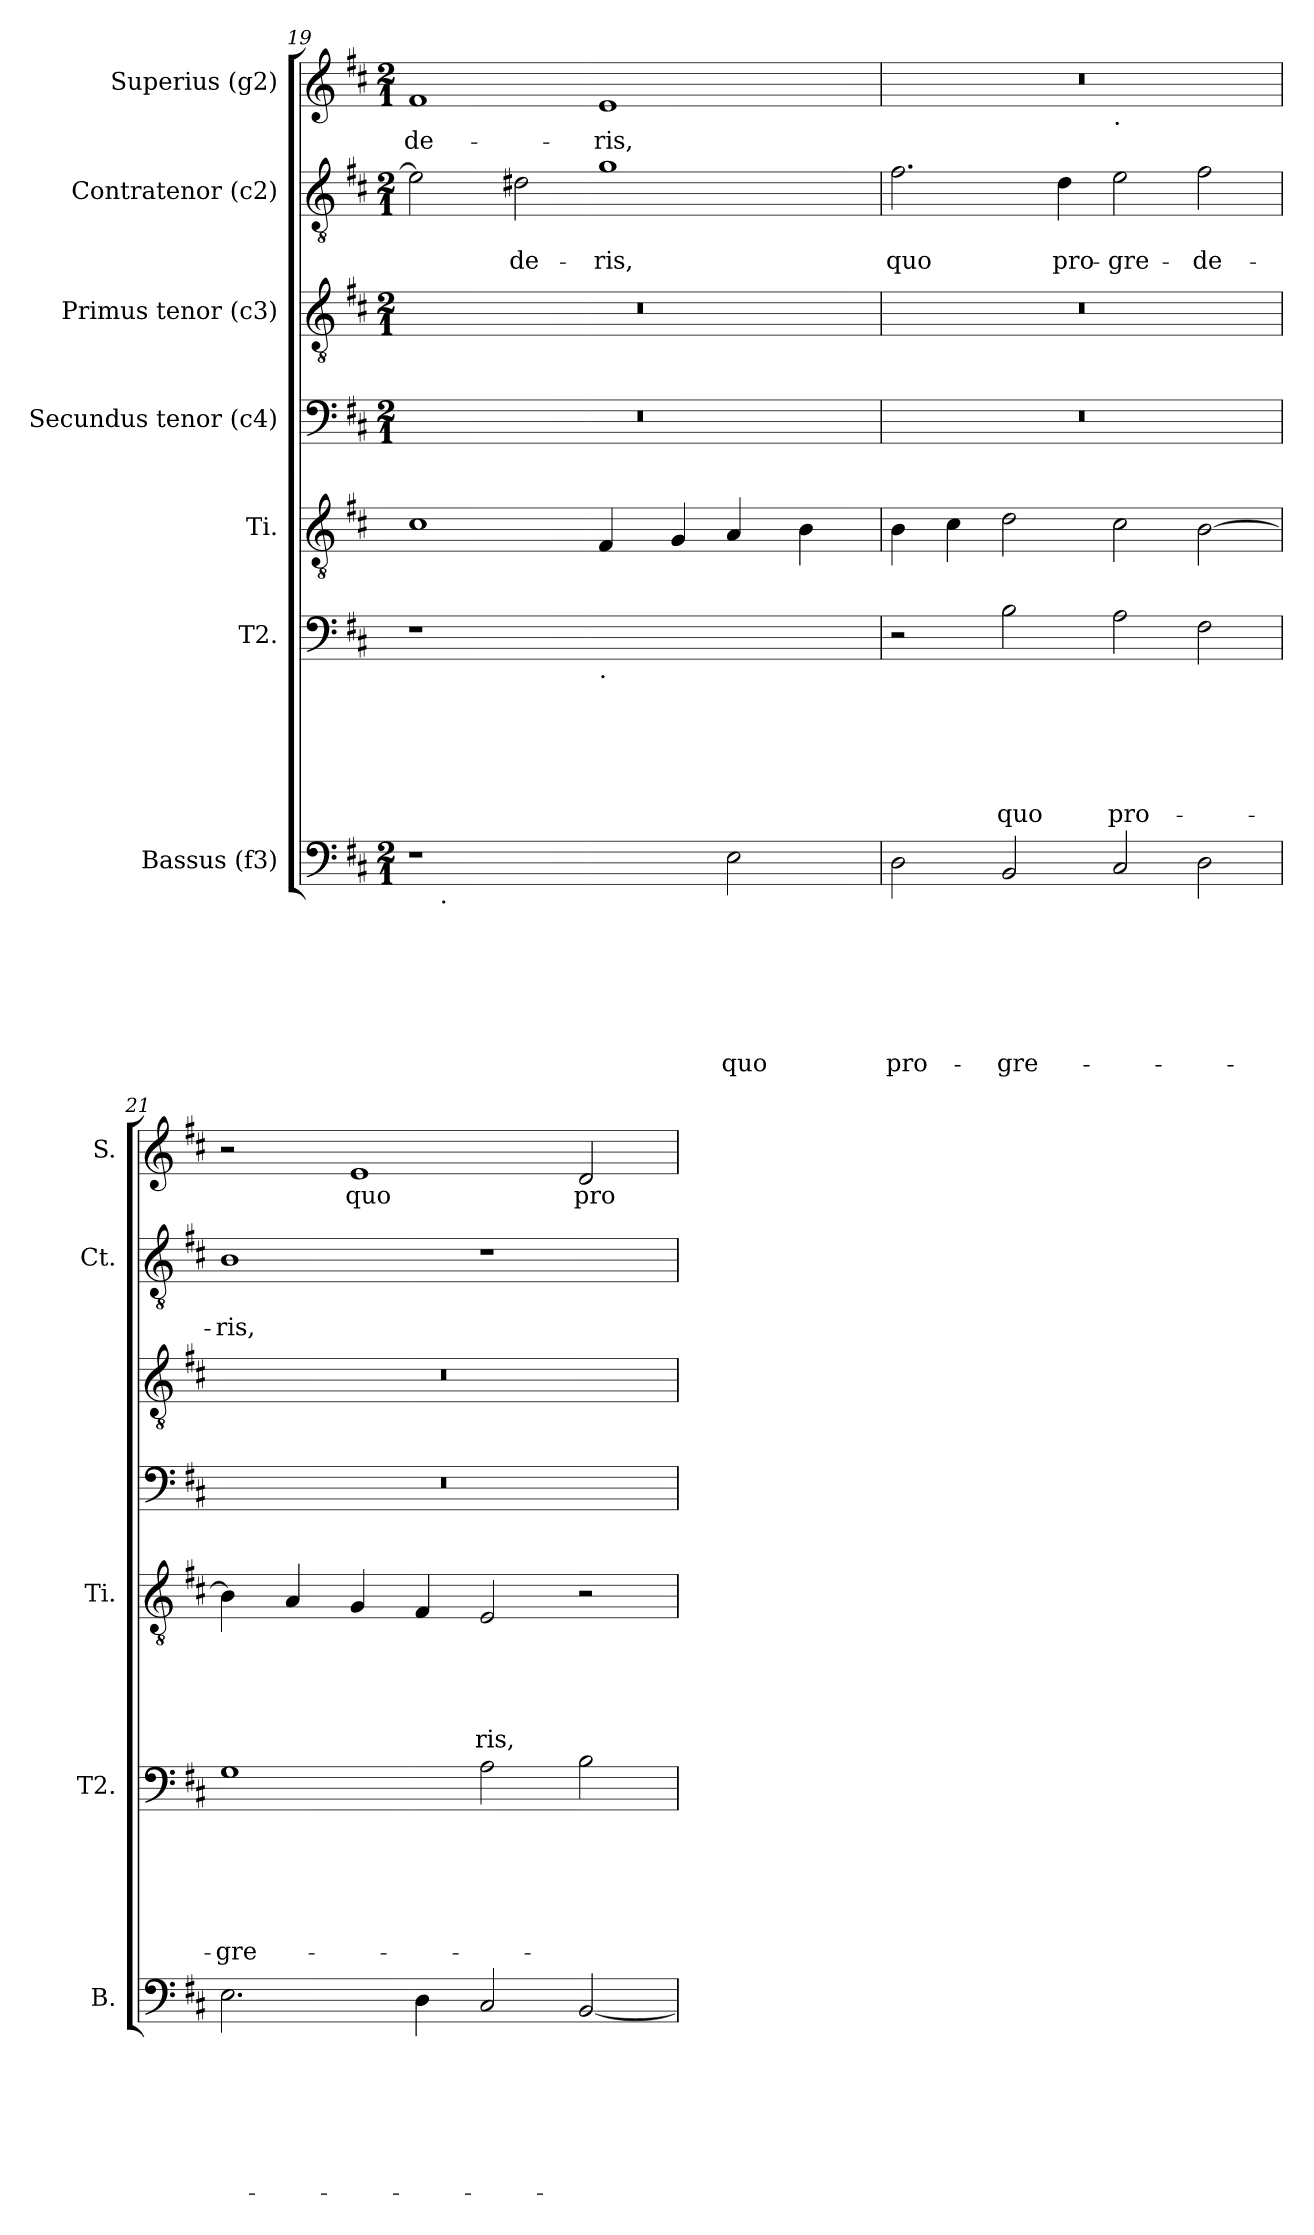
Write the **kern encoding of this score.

**kern	**text	**text	**text	**text	**text	**text	**text	**kern	**text	**text	**text	**text	**text	**text	**kern	**text	**text	**text	**text	**text	**kern	**kern	**kern	**text	**text	**kern	**text
*part7	*part7	*part7	*part7	*part7	*part7	*part7	*part7	*part6	*part6	*part6	*part6	*part6	*part6	*part6	*part5	*part5	*part5	*part5	*part5	*part5	*part4	*part3	*part2	*part2	*part2	*part1	*part1
*staff7	*staff7	*staff7	*staff7	*staff7	*staff7	*staff7	*staff7	*staff6	*staff6	*staff6	*staff6	*staff6	*staff6	*staff6	*staff5	*staff5	*staff5	*staff5	*staff5	*staff5	*staff4	*staff3	*staff2	*staff2	*staff2	*staff1	*staff1
*I"Bassus (f3)	*	*	*	*	*	*	*	*I"T2.	*	*	*	*	*	*	*I"Ti.	*	*	*	*	*	*I"Secundus tenor (c4)	*I"Primus tenor (c3)	*I"Contratenor (c2)	*	*	*I"Superius (g2)	*
*I'B.	*	*	*	*	*	*	*	*I'T2.	*	*	*	*	*	*	*I'Ti.	*	*	*	*	*	*	*	*I'Ct.	*	*	*I'S.	*
*clefF4	*	*	*	*	*	*	*	*clefF4	*	*	*	*	*	*	*clefGv2	*	*	*	*	*	*clefF4	*clefGv2	*clefGv2	*	*	*clefG2	*
*k[f#c#]	*	*	*	*	*	*	*	*k[f#c#]	*	*	*	*	*	*	*k[f#c#]	*	*	*	*	*	*k[f#c#]	*k[f#c#]	*k[f#c#]	*	*	*k[f#c#]	*
*D:	*	*	*	*	*	*	*	*D:	*	*	*	*	*	*	*D:	*	*	*	*	*	*D:	*D:	*D:	*	*	*D:	*
*M2/1	*	*	*	*	*	*	*	*	*	*	*	*	*	*	*	*	*	*	*	*	*M2/1	*M2/1	*M2/1	*	*	*M2/1	*
=19	=19	=19	=19	=19	=19	=19	=19	=19	=19	=19	=19	=19	=19	=19	=19	=19	=19	=19	=19	=19	=19	=19	=19	=19	=19	=19	=19
!	!	!	!	!	!	!	!	!	!	!	!	!	!	!	!	!	!	!	!	!	!	!	!	!	!	!	!LO:LY:b
*^	*	*	*	*	*	*	*	*	*	*	*	*	*	*	*	*	*	*	*	*	*	*	*	*	*	*	*
1r	16.ryy	.	.	.	.	.	.	.	1r	.	.	.	.	.	.	1c#	.	.	.	.	.	0r	0r	2e\]	.	.	1f#	-de-
!	!LO:TX:b:t=.	!	!	!	!	!	!	!	!	!	!	!	!	!	!	!	!	!	!	!	!	!	!	!	!	!	!	!
.	1ryy	.	.	.	.	.	.	.	.	.	.	.	.	.	.	.	.	.	.	.	.	.	.	.	.	.	.	.
!	!	!	!	!	!	!	!	!	!	!	!	!	!	!	!	!	!	!	!	!	!	!	!	!	!	!LO:LY:b	!	!
.	.	.	.	.	.	.	.	.	.	.	.	.	.	.	.	.	.	.	.	.	.	.	.	2d#\	.	-de-	.	.
!	!	!	!	!	!	!	!	!	!LO:TX:b:t=.	!	!	!	!	!	!	!	!	!	!	!	!	!	!	!	!	!	!	!
!	!	!	!	!	!	!	!	!	!	!	!	!	!	!	!	!	!	!	!	!	!	!	!	!	!	!LO:LY:b	!	!LO:LY:b
2ryy	.	.	.	.	.	.	.	.	1ryy	.	.	.	.	.	.	4F#/	.	.	.	.	.	.	.	1g	.	-ris,	1e	-ris,
.	2ryy	.	.	.	.	.	.	.	.	.	.	.	.	.	.	.	.	.	.	.	.	.	.	.	.	.	.	.
.	.	.	.	.	.	.	.	.	.	.	.	.	.	.	.	4G/	.	.	.	.	.	.	.	.	.	.	.	.
!	!	!	!	!	!	!	!	!LO:LY:b	!	!	!	!	!	!	!	!	!	!	!	!	!	!	!	!	!	!	!	!
2E\	.	.	.	.	.	.	.	quo	.	.	.	.	.	.	.	4A/	.	.	.	.	.	.	.	.	.	.	.	.
.	4ryy	.	.	.	.	.	.	.	.	.	.	.	.	.	.	.	.	.	.	.	.	.	.	.	.	.	.	.
.	.	.	.	.	.	.	.	.	.	.	.	.	.	.	.	4B\	.	.	.	.	.	.	.	.	.	.	.	.
.	8ryy	.	.	.	.	.	.	.	.	.	.	.	.	.	.	.	.	.	.	.	.	.	.	.	.	.	.	.
.	32ryy	.	.	.	.	.	.	.	.	.	.	.	.	.	.	.	.	.	.	.	.	.	.	.	.	.	.	.
!!LO:PB:g=z
=20	=20	=20	=20	=20	=20	=20	=20	=20	=20	=20	=20	=20	=20	=20	=20	=20	=20	=20	=20	=20	=20	=20	=20	=20	=20	=20	=20	=20
!	!	!	!	!	!	!	!	!LO:LY:b	!	!	!	!	!	!	!	!	!	!	!	!	!	!	!	!	!	!LO:LY:b	!	!
*v	*v	*	*	*	*	*	*	*	*	*	*	*	*	*	*	*	*	*	*	*	*	*	*	*	*	*	*^	*
2D\	.	.	.	.	.	.	pro-	2r	.	.	.	.	.	.	4B\	.	.	.	.	.	0r	0r	2.f#\	.	quo	0r	1ryy	.
.	.	.	.	.	.	.	.	.	.	.	.	.	.	.	4c#\	.	.	.	.	.	.	.	.	.	.	.	.	.
!	!	!	!	!	!	!	!LO:LY:b	!	!	!	!	!	!	!LO:LY:b	!	!	!	!	!	!	!	!	!	!	!	!	!	!
2BB/	.	.	.	.	.	.	-gre-	2B\	.	.	.	.	.	quo	2d\	.	.	.	.	.	.	.	.	.	.	.	.	.
!	!	!	!	!	!	!	!	!	!	!	!	!	!	!	!	!	!	!	!	!	!	!	!	!	!LO:LY:b	!	!	!
.	.	.	.	.	.	.	.	.	.	.	.	.	.	.	.	.	.	.	.	.	.	.	4d\	.	pro-	.	.	.
!	!	!	!	!	!	!	!	!	!	!	!	!	!	!	!	!	!	!	!	!	!	!	!	!	!	!	!LO:TX:b:t=.	!
!	!	!	!	!	!	!	!	!	!	!	!	!	!	!LO:LY:b	!	!	!	!	!	!	!	!	!	!	!LO:LY:b:rj	!	!	!
2C#/	.	.	.	.	.	.	.	2A\	.	.	.	.	.	pro-	2c#\	.	.	.	.	.	.	.	2e\	.	-gre-	.	1ryy	.
!	!	!	!	!	!	!	!	!	!	!	!	!	!	!	!	!	!	!	!	!	!	!	!	!	!LO:LY:b	!	!	!
2D\	.	.	.	.	.	.	.	2F#\	.	.	.	.	.	.	[>2B\	.	.	.	.	.	.	.	2f#\	.	-de-	.	.	.
=21	=21	=21	=21	=21	=21	=21	=21	=21	=21	=21	=21	=21	=21	=21	=21	=21	=21	=21	=21	=21	=21	=21	=21	=21	=21	=21	=21	=21
!	!	!	!	!	!	!	!	!	!	!	!	!	!	!LO:LY:b	!	!	!	!	!	!	!	!	!	!	!LO:LY:b	!	!	!
*	*	*	*	*	*	*	*	*	*	*	*	*	*	*	*	*	*	*	*	*	*	*	*	*	*	*v	*v	*
2.E\	.	.	.	.	.	.	.	1G	.	.	.	.	.	-gre-	4B\]	.	.	.	.	.	0r	0r	1B	.	-ris,	2r	.
.	.	.	.	.	.	.	.	.	.	.	.	.	.	.	4A/	.	.	.	.	.	.	.	.	.	.	.	.
!	!	!	!	!	!	!	!	!	!	!	!	!	!	!	!	!	!	!	!	!	!	!	!	!	!	!	!LO:LY:b
.	.	.	.	.	.	.	.	.	.	.	.	.	.	.	4G/	.	.	.	.	.	.	.	.	.	.	1e	quo
4D\	.	.	.	.	.	.	.	.	.	.	.	.	.	.	4F#/	.	.	.	.	.	.	.	.	.	.	.	.
!	!	!	!	!	!	!	!	!	!	!	!	!	!	!	!	!	!	!	!	!LO:LY:b	!	!	!	!	!	!	!
2C#/	.	.	.	.	.	.	.	2A\	.	.	.	.	.	.	2E/	.	.	.	.	-ris,	.	.	1r	.	.	.	.
!	!	!	!	!	!	!	!	!	!	!	!	!	!	!	!	!	!	!	!	!	!	!	!	!	!	!	!LO:LY:b
[<2BB/	.	.	.	.	.	.	.	2B\	.	.	.	.	.	.	2r	.	.	.	.	.	.	.	.	.	.	2d/	pro-
=	=	=	=	=	=	=	=	=	=	=	=	=	=	=	=	=	=	=	=	=	=	=	=	=	=	=	=
*-	*-	*-	*-	*-	*-	*-	*-	*-	*-	*-	*-	*-	*-	*-	*-	*-	*-	*-	*-	*-	*-	*-	*-	*-	*-	*-	*-
